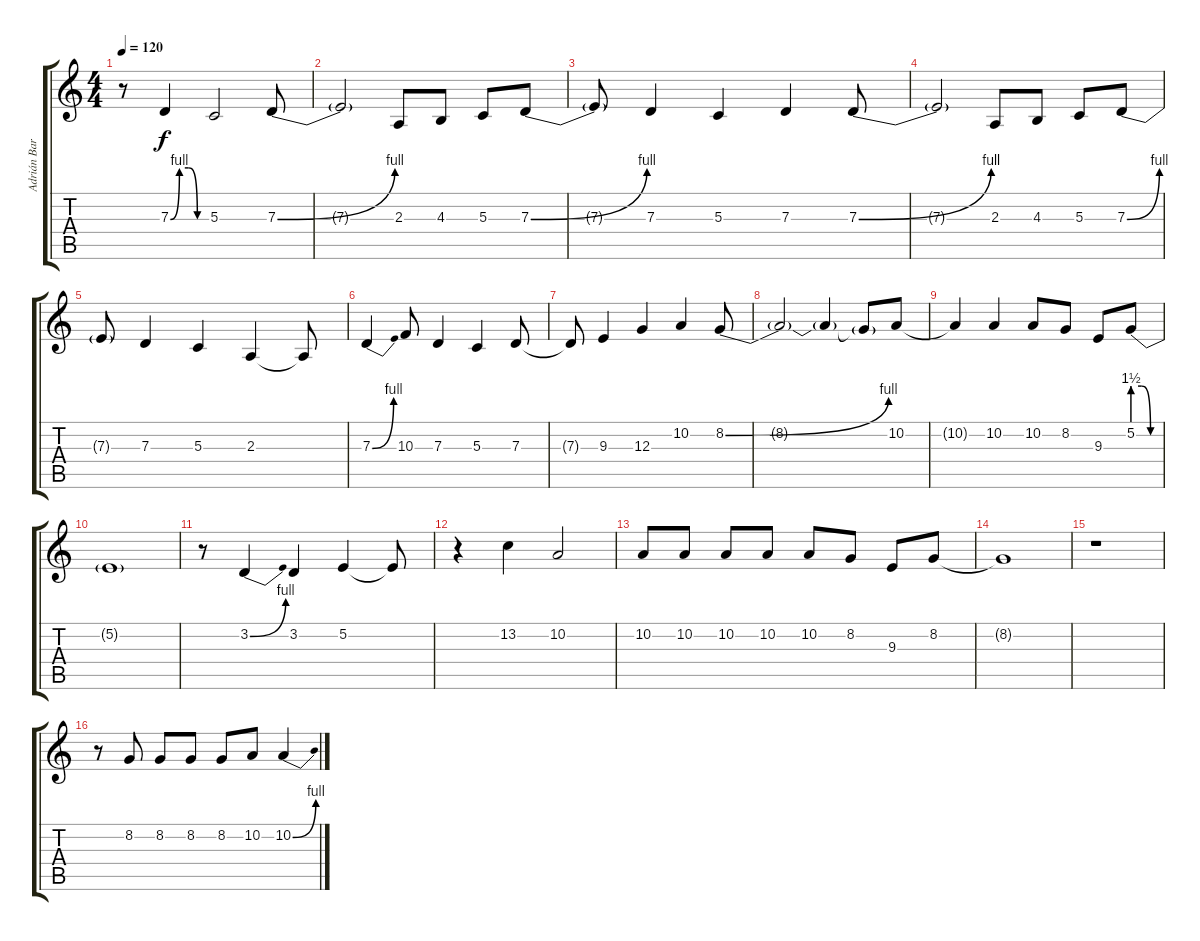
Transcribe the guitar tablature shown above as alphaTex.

\track ("Adrián Barilari" "Adrián Bar") {instrument lead8bassandlead}
\staff {score tabs}
\tuning (E4 B3 G3 D3 A2 E2) {hide}
\ts (4 4)
\tempo 120
\clef g2
\ks c
r.8{dy f} 7.3{be (custom 0 0 15 4 30 4 45 0 60 0)}.4 5.3.2 7.3{be (bend 0 0 60 4)}.8 |
7.3{t}.2 2.3.8 4.3.8 5.3.8 7.3{be (bend 0 0 60 4)}.8 |
7.3{t}.8 7.3.4 5.3.4 7.3.4 7.3{be (bend 0 0 60 4)}.8 |
7.3{t}.2 2.3.8 4.3.8 5.3.8 7.3{be (bend 0 0 60 4)}.8 |
7.3{t}.8 7.3.4 5.3.4 2.3.4 2.3{t}.8 |
7.3{be (bend 0 0 60 4)}.4 10.3.8 7.3.4 5.3.4 7.3.8 |
7.3{t}.8 9.3.4 12.3.4 10.2.4 8.2{be (bend 0 0 60 4)}.8 |
8.2{t}.2 8.2{t}.4 8.2{t}.8 10.2.8 |
10.2{t}.4 10.2.4 10.2.8 8.2.8 9.3.8 5.2{be (custom 0 6 20 6 40 0 60 0)}.8 |
5.2{t}.1 |
r.8 3.2{be (bend 0 0 60 4)}.4 3.2.4 5.2.4 5.2{t}.8 |
r.4 13.2.4 10.2.2 |
10.2.8 10.2.8 10.2.8 10.2.8 10.2.8 8.2.8 9.3.8 8.2.8 |
8.2{t}.1 |
r.1 |
r.8 8.2.8 8.2.8 8.2.8 8.2.8 10.2.8 10.2{be (bend 0 0 60 4)}.4
